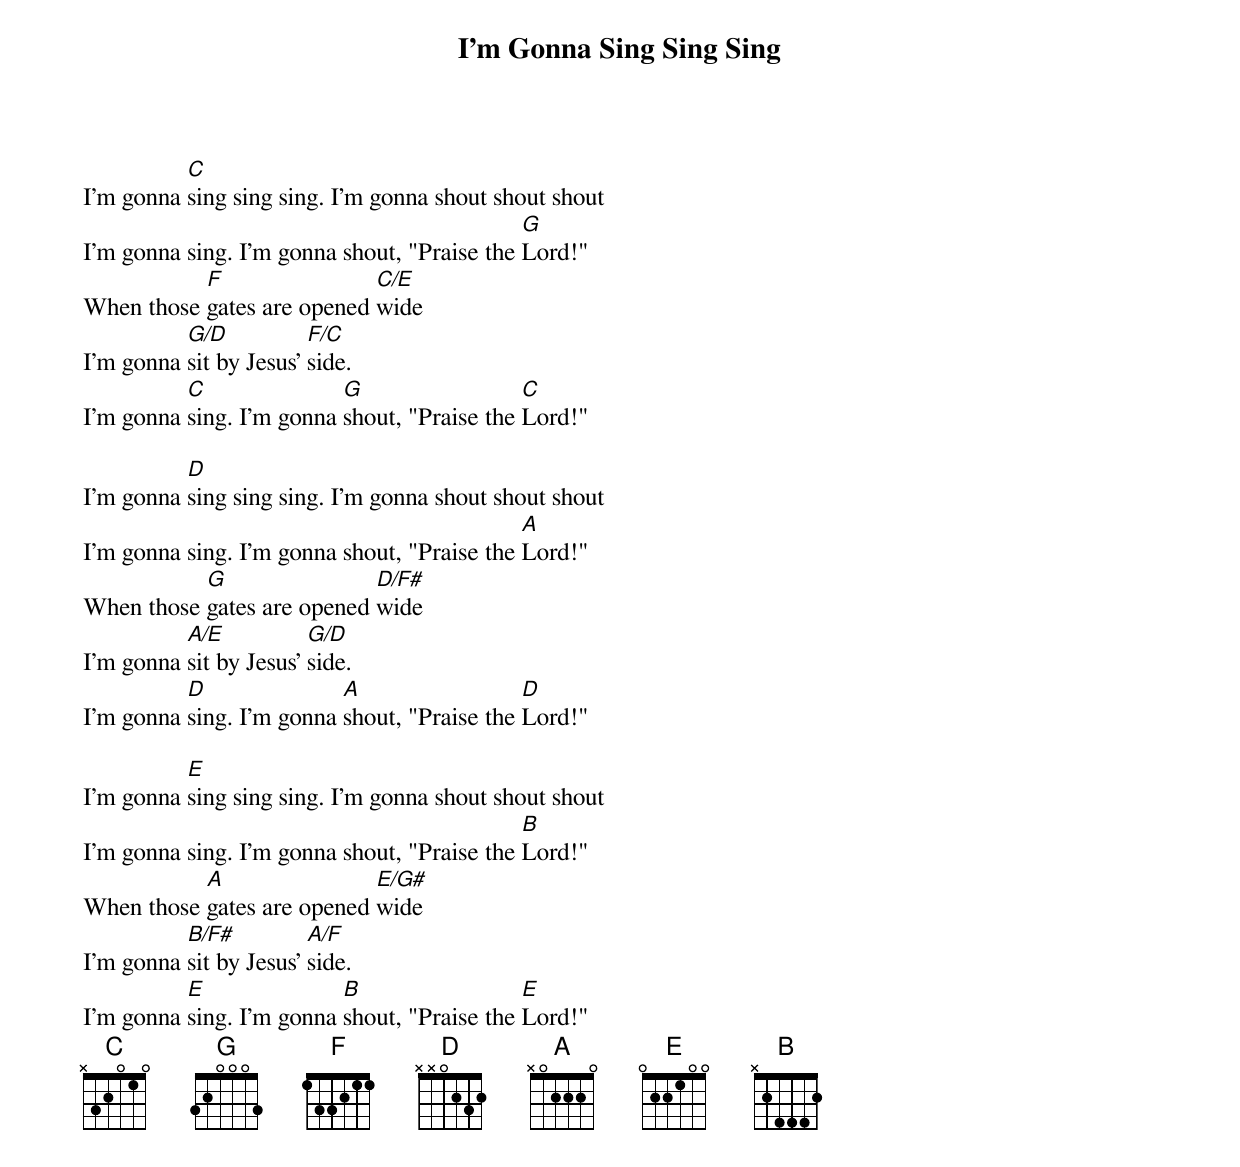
{title: I'm Gonna Sing Sing Sing}
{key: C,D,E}
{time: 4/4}
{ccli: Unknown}
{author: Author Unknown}
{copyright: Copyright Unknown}

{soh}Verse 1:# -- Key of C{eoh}
I'm gonna [C]sing sing sing. I'm gonna shout shout shout
I'm gonna sing. I'm gonna shout, "Praise the [G]Lord!"
When those [F]gates are opened [C/E]wide
I'm gonna [G/D]sit by Jesus' [F/C]side.
I'm gonna [C]sing. I'm gonna [G]shout, "Praise the [C]Lord!"

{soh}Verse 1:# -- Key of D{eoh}
I'm gonna [D]sing sing sing. I'm gonna shout shout shout
I'm gonna sing. I'm gonna shout, "Praise the [A]Lord!"
When those [G]gates are opened [D/F#]wide
I'm gonna [A/E]sit by Jesus' [G/D]side.
I'm gonna [D]sing. I'm gonna [A]shout, "Praise the [D]Lord!"

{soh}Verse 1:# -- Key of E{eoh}
I'm gonna [E]sing sing sing. I'm gonna shout shout shout
I'm gonna sing. I'm gonna shout, "Praise the [B]Lord!"
When those [A]gates are opened [E/G#]wide
I'm gonna [B/F#]sit by Jesus' [A/F]side.
I'm gonna [E]sing. I'm gonna [B]shout, "Praise the [E]Lord!"
